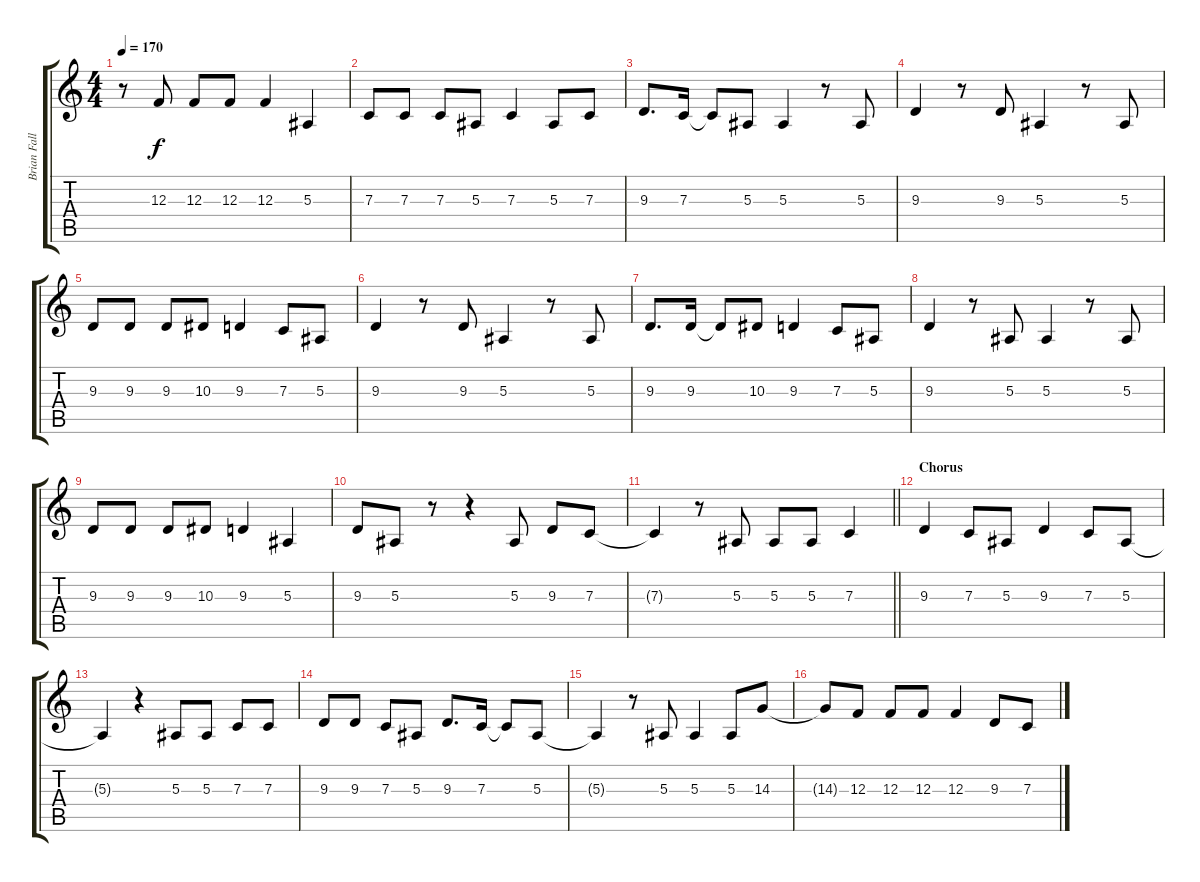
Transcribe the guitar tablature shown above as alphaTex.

\track ("Brian Fallon - Vox" "Brian Fall") {instrument tenorsax}
\staff {score tabs}
\tuning (D4 A3 F3 C3 G2 D2) {hide}
\ts (4 4)
\tempo 170
\clef g2
\ks c
r.8{dy f} 12.3.8 12.3.8 12.3.8 12.3.4 5.3.4 |
7.3.8 7.3.8 7.3.8 5.3.8 7.3.4 5.3.8 7.3.8 |
9.3.8{d} 7.3.16 7.3{t}.8 5.3.8 5.3.4 r.8 5.3.8 |
9.3.4 r.8 9.3.8 5.3.4 r.8 5.3.8 |
9.3.8 9.3.8 9.3.8 10.3.8 9.3.4 7.3.8 5.3.8 |
9.3.4 r.8 9.3.8 5.3.4 r.8 5.3.8 |
9.3.8{d} 9.3.16 9.3{t}.8 10.3.8 9.3.4 7.3.8 5.3.8 |
9.3.4 r.8 5.3.8 5.3.4 r.8 5.3.8 |
9.3.8 9.3.8 9.3.8 10.3.8 9.3.4 5.3.4 |
9.3.8 5.3.8 r.8 r.4 5.3.8 9.3.8 7.3.8 |
\barLineRight lightlight
7.3{t}.4 r.8 5.3.8 5.3.8 5.3.8 7.3.4 |
\section ("" "Chorus")
9.3.4 7.3.8 5.3.8 9.3.4 7.3.8 5.3.8 |
5.3{t}.4 r.4 5.3.8 5.3.8 7.3.8 7.3.8 |
9.3.8 9.3.8 7.3.8 5.3.8 9.3.8{d} 7.3.16 7.3{t}.8 5.3.8 |
5.3{t}.4 r.8 5.3.8 5.3.4 5.3.8 14.3.8 |
14.3{t}.8 12.3.8 12.3.8 12.3.8 12.3.4 9.3.8 7.3.8
